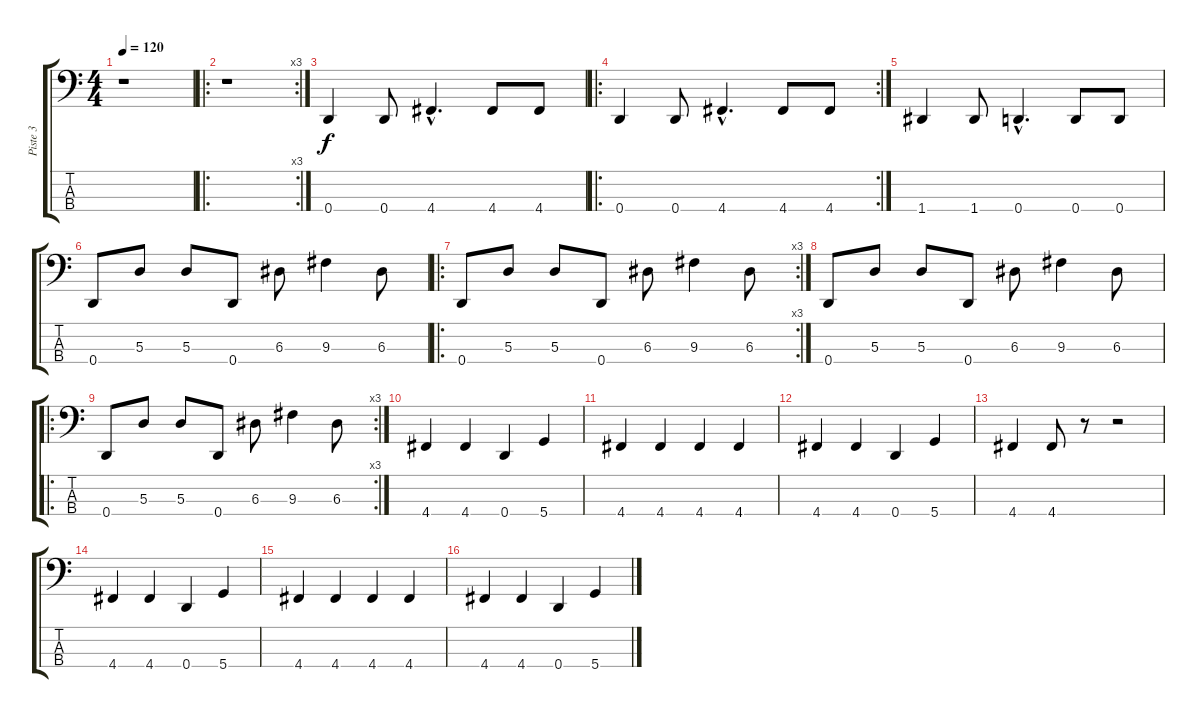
\track ("Piste 3" "Piste 3") {instrument electricbassfinger}
\staff {score tabs}
\tuning (G2 D2 A1 D1) {hide}
\ts (4 4)
\tempo 120
\clef f4
\ks c
r.1{dy f instrument electricbassfinger} |
\ro
\rc 3
r.1 |
0.4.4 0.4.8 4.4{hac}.4{d} 4.4.8 4.4.8 |
\ro
\rc 2
0.4.4 0.4.8 4.4{hac}.4{d} 4.4.8 4.4.8 |
1.4.4 1.4.8 0.4{hac}.4{d} 0.4.8 0.4.8 |
0.4.8 5.3.8 5.3.8 0.4.8 6.3.8 9.3.4 6.3.8 |
\ro
\rc 3
0.4.8 5.3.8 5.3.8 0.4.8 6.3.8 9.3.4 6.3.8 |
0.4.8 5.3.8 5.3.8 0.4.8 6.3.8 9.3.4 6.3.8 |
\ro
\rc 3
0.4.8 5.3.8 5.3.8 0.4.8 6.3.8 9.3.4 6.3.8 |
4.4.4 4.4.4 0.4.4 5.4.4 |
4.4.4 4.4.4 4.4.4 4.4.4 |
4.4.4 4.4.4 0.4.4 5.4.4 |
4.4.4 4.4.8 r.8 r.2 |
4.4.4 4.4.4 0.4.4 5.4.4 |
4.4.4 4.4.4 4.4.4 4.4.4 |
4.4.4 4.4.4 0.4.4 5.4.4
